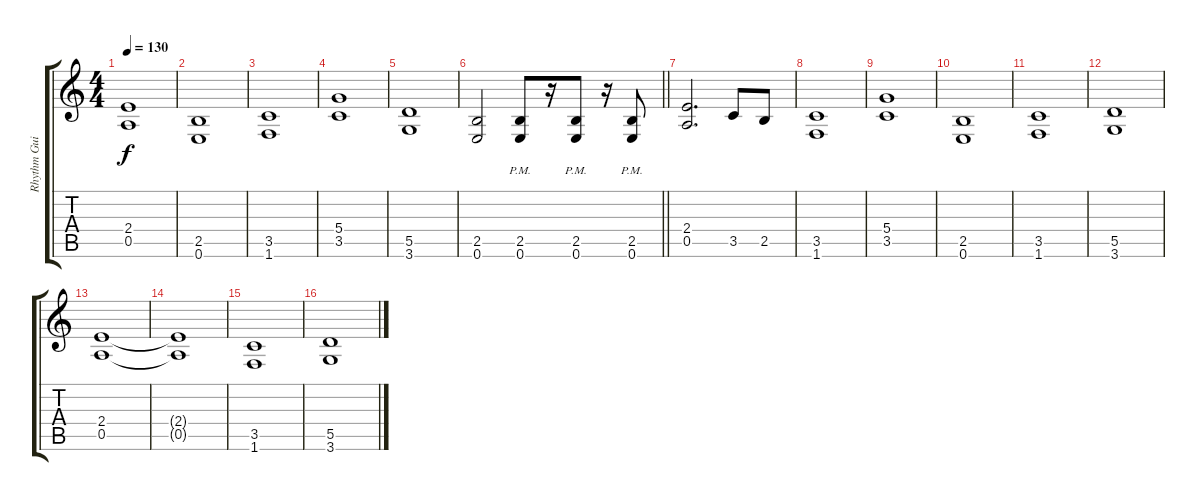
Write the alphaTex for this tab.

\track ("Rhythm Guitar 1: Juha-Pekka Alanen" "Rhythm Gui") {instrument acousticguitarnylon}
\staff {score tabs}
\tuning (E4 B3 G3 D3 A2 E2) {hide}
\ts (4 4)
\tempo 130
\clef g2
\ks aminor
(2.4 0.5).1{dy f} |
(2.5 0.6).1 |
(3.5 1.6).1 |
(5.4 3.5).1 |
(5.5 3.6).1 |
\barLineRight lightlight
(2.5 0.6).2 (2.5{pm} 0.6{pm}).8 r.16 (2.5{pm} 0.6{pm}).8 r.16 (2.5{pm} 0.6{pm}).8 |
(2.4 0.5).2{d} 3.5.8 2.5.8 |
(3.5 1.6).1 |
(5.4 3.5).1 |
(2.5 0.6).1 |
(3.5 1.6).1 |
(5.5 3.6).1 |
(2.4 0.5).1 |
(2.4{t} 0.5{t}).1 |
(3.5 1.6).1 |
(5.5 3.6).1
